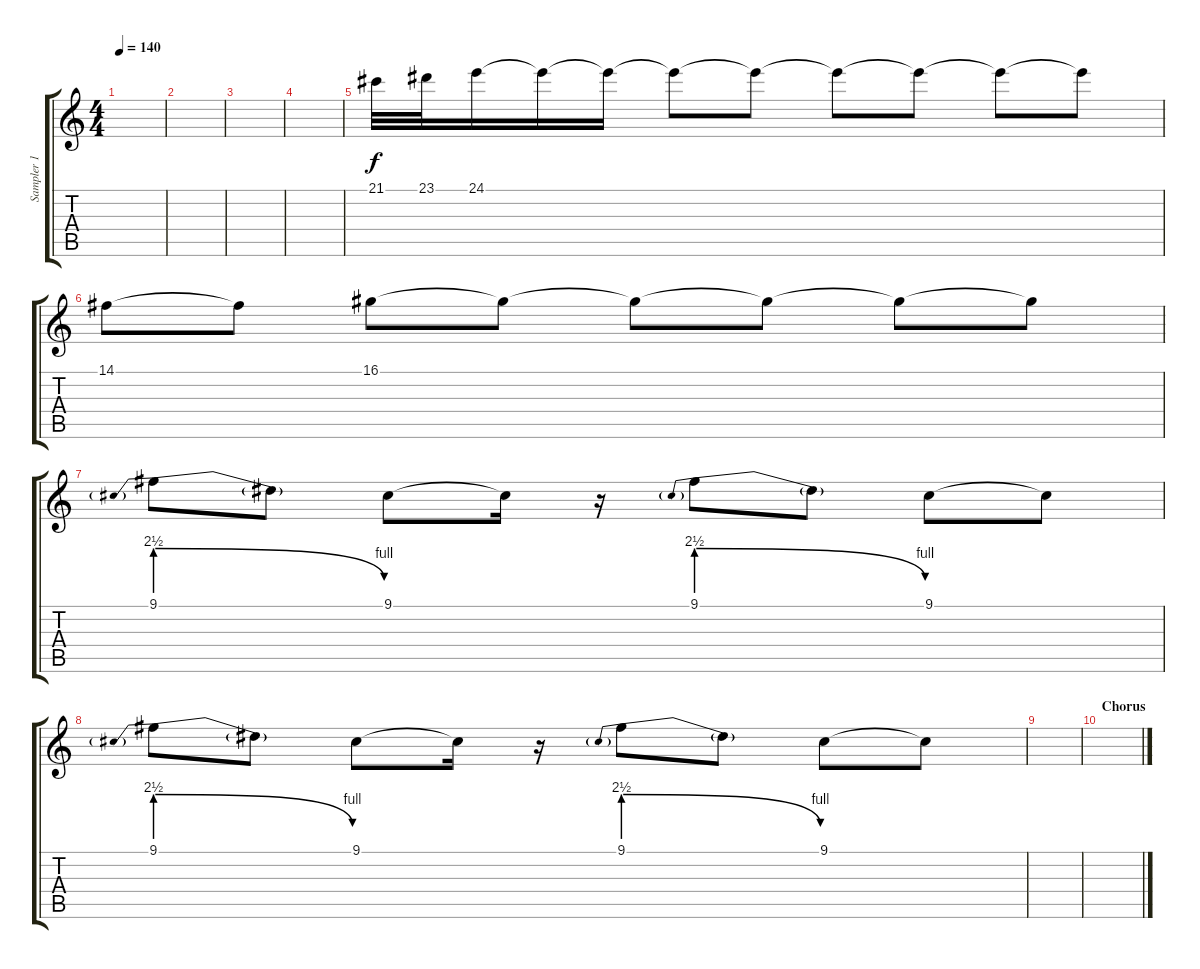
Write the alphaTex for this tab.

\track ("Sampler 1 (Joseph Hahn)" "Sampler 1 ") {instrument stringensemble1}
\staff {score tabs}
\tuning (E4 B3 G3 D3 A2 E2) {hide}
\ts (4 4)
\tempo 140
\clef g2
\ks c
|
|
|
|
21.1.32 23.1.32 24.1.16 24.1{t}.16 24.1{t}.16 24.1{t}.8 24.1{t}.8 24.1{t}.8 24.1{t}.8 24.1{t}.8 24.1{t}.8 |
14.1.8 14.1{t}.8 16.1.8 16.1{t}.8 16.1{t}.8 16.1{t}.8 16.1{t}.8 16.1{t}.8 |
9.1{be (prebendrelease 0 10 60 4)}.8 9.1{t}.8 9.1.8 9.1{t}.16 r.16 9.1{be (prebendrelease 0 10 60 4)}.8 9.1{t}.8 9.1.8 9.1{t}.8 |
9.1{be (prebendrelease 0 10 60 4)}.8 9.1{t}.8 9.1.8 9.1{t}.16 r.16 9.1{be (prebendrelease 0 10 60 4)}.8 9.1{t}.8 9.1.8 9.1{t}.8 |
|
\section ("" "Chorus")
